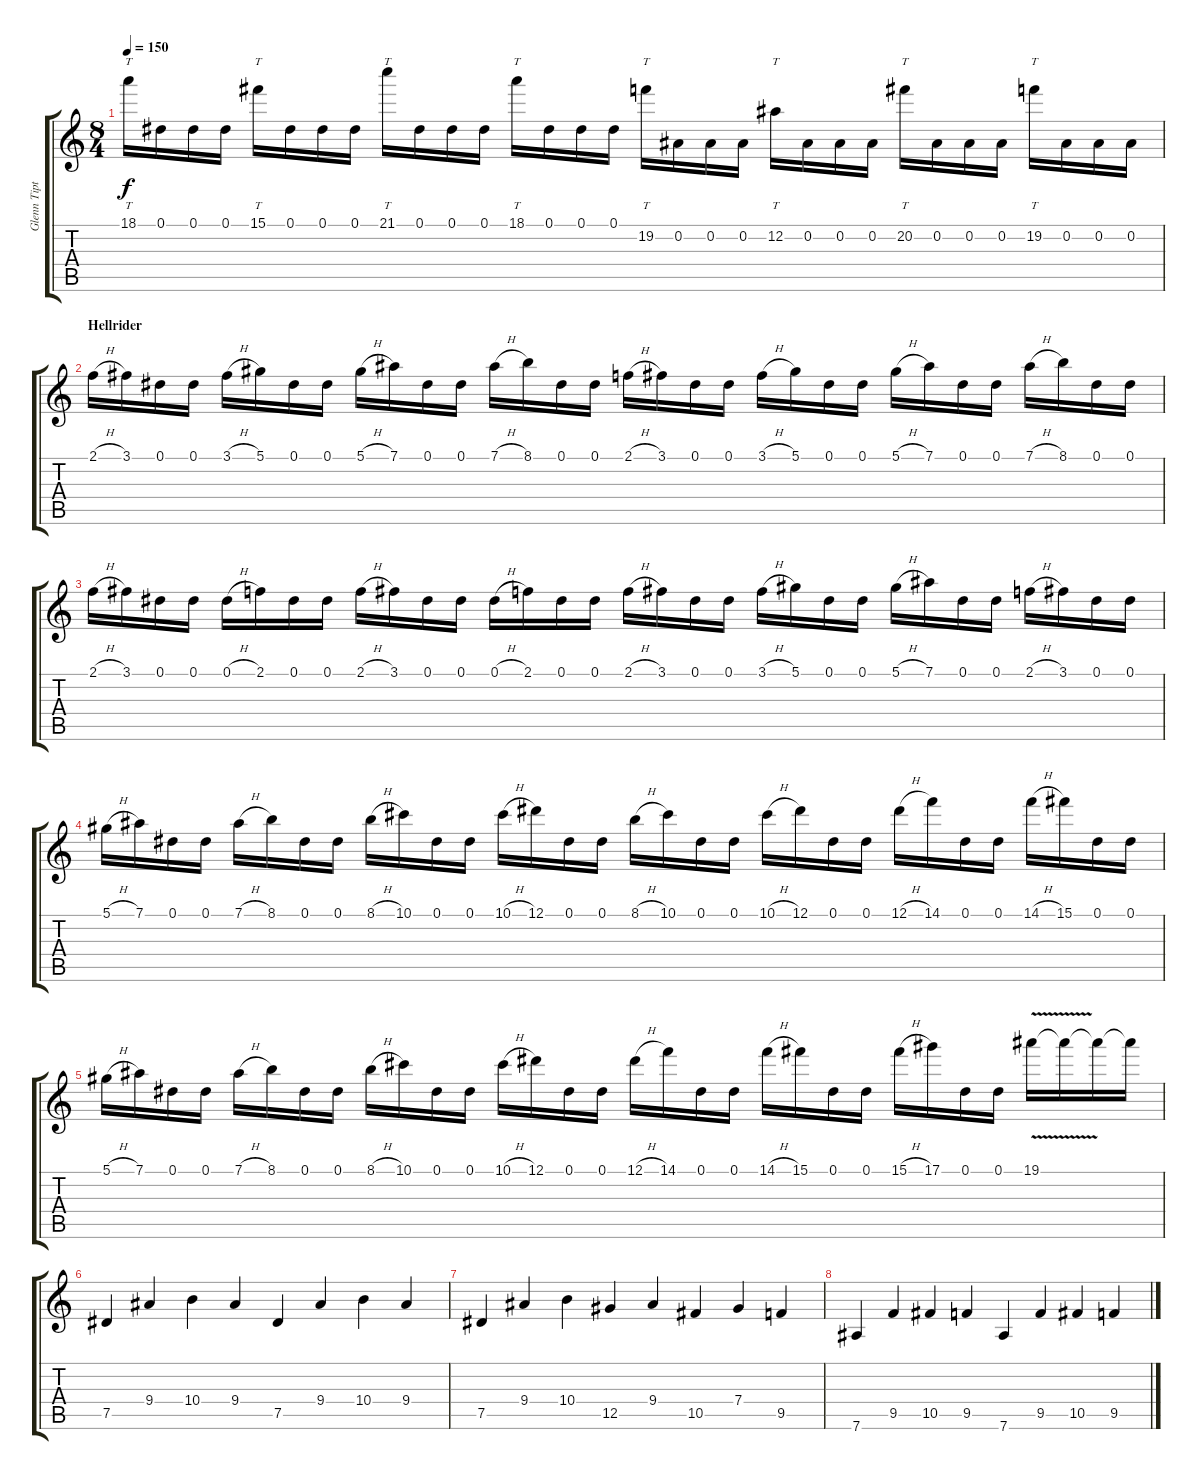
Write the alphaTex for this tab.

\track ("Glenn Tipton" "Glenn Tipt") {instrument distortionguitar}
\staff {score tabs}
\tuning (Eb4 Bb3 Gb3 Db3 Ab2 Eb2) {hide}
\ts (8 4)
\tempo 150
\clef g2
\ks c
18.1.16{tt dy f} 0.1.16 0.1.16 0.1.16 15.1.16{tt} 0.1.16 0.1.16 0.1.16 21.1.16{tt} 0.1.16 0.1.16 0.1.16 18.1.16{tt} 0.1.16 0.1.16 0.1.16 19.2.16{tt} 0.2.16 0.2.16 0.2.16 12.2.16{tt} 0.2.16 0.2.16 0.2.16 20.2.16{tt} 0.2.16 0.2.16 0.2.16 19.2.16{tt} 0.2.16 0.2.16 0.2.16 |
\section ("" "Hellrider")
2.1{h}.16 3.1.16 0.1.16 0.1.16 3.1{h}.16 5.1.16 0.1.16 0.1.16 5.1{h}.16 7.1.16 0.1.16 0.1.16 7.1{h}.16 8.1.16 0.1.16 0.1.16 2.1{h}.16 3.1.16 0.1.16 0.1.16 3.1{h}.16 5.1.16 0.1.16 0.1.16 5.1{h}.16 7.1.16 0.1.16 0.1.16 7.1{h}.16 8.1.16 0.1.16 0.1.16 |
2.1{h}.16 3.1.16 0.1.16 0.1.16 0.1{h}.16 2.1.16 0.1.16 0.1.16 2.1{h}.16 3.1.16 0.1.16 0.1.16 0.1{h}.16 2.1.16 0.1.16 0.1.16 2.1{h}.16 3.1.16 0.1.16 0.1.16 3.1{h}.16 5.1.16 0.1.16 0.1.16 5.1{h}.16 7.1.16 0.1.16 0.1.16 2.1{h}.16 3.1.16 0.1.16 0.1.16 |
5.1{h}.16 7.1.16 0.1.16 0.1.16 7.1{h}.16 8.1.16 0.1.16 0.1.16 8.1{h}.16 10.1.16 0.1.16 0.1.16 10.1{h}.16 12.1.16 0.1.16 0.1.16 8.1{h}.16 10.1.16 0.1.16 0.1.16 10.1{h}.16 12.1.16 0.1.16 0.1.16 12.1{h}.16 14.1.16 0.1.16 0.1.16 14.1{h}.16 15.1.16 0.1.16 0.1.16 |
5.1{h}.16 7.1.16 0.1.16 0.1.16 7.1{h}.16 8.1.16 0.1.16 0.1.16 8.1{h}.16 10.1.16 0.1.16 0.1.16 10.1{h}.16 12.1.16 0.1.16 0.1.16 12.1{h}.16 14.1.16 0.1.16 0.1.16 14.1{h}.16 15.1.16 0.1.16 0.1.16 15.1{h}.16 17.1.16 0.1.16 0.1.16 19.1{v}.16 19.1{t}.16 19.1{t}.16 19.1{t}.16 |
7.5.4 9.4.4 10.4.4 9.4.4 7.5.4 9.4.4 10.4.4 9.4.4 |
7.5.4 9.4.4 10.4.4 12.5.4 9.4.4 10.5.4 7.4.4 9.5.4 |
7.6.4 9.5.4 10.5.4 9.5.4 7.6.4 9.5.4 10.5.4 9.5.4
